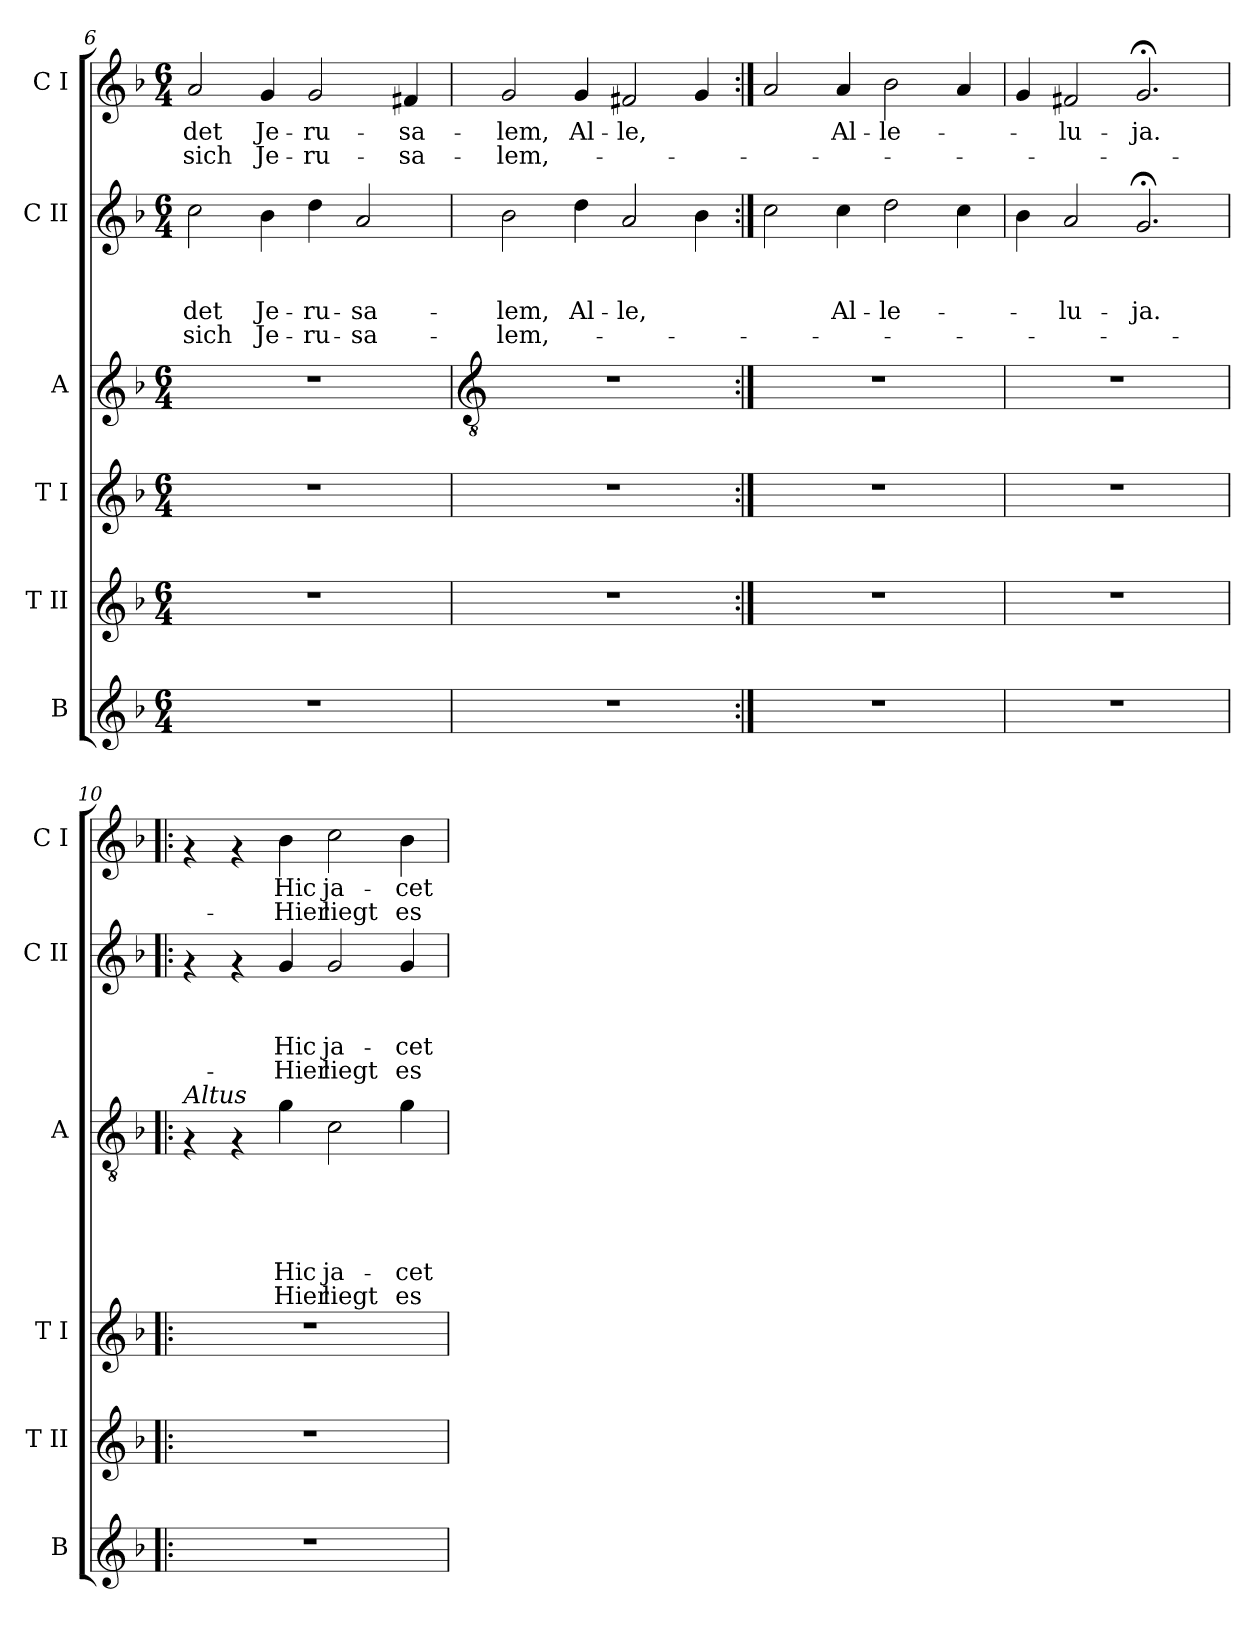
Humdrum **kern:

**kern	**kern	**kern	**kern	**text	**text	**text	**text	**text	**text	**kern	**text	**text	**text	**text	**kern	**text	**text
*part6	*part5	*part4	*part3	*part3	*part3	*part3	*part3	*part3	*part3	*part2	*part2	*part2	*part2	*part2	*part1	*part1	*part1
*staff6	*staff5	*staff4	*staff3	*staff3	*staff3	*staff3	*staff3	*staff3	*staff3	*staff2	*staff2	*staff2	*staff2	*staff2	*staff1	*staff1	*staff1
*I"B	*I"T II	*I"T I	*I"A	*	*	*	*	*	*	*I"C II	*	*	*	*	*I"C I	*	*
*I'B	*I'T II	*I'T I	*I'A	*	*	*	*	*	*	*I'C II	*	*	*	*	*I'C I	*	*
*clefG2	*clefG2	*clefG2	*clefG2	*	*	*	*	*	*	*clefG2	*	*	*	*	*clefG2	*	*
*k[b-]	*k[b-]	*k[b-]	*k[b-]	*	*	*	*	*	*	*k[b-]	*	*	*	*	*k[b-]	*	*
*F:	*F:	*F:	*F:	*	*	*	*	*	*	*F:	*	*	*	*	*F:	*	*
*M6/4	*M6/4	*M6/4	*M6/4	*	*	*	*	*	*	*M6/4	*	*	*	*	*M6/4	*	*
=6	=6	=6	=6	=6	=6	=6	=6	=6	=6	=6	=6	=6	=6	=6	=6	=6	=6
!	!	!	!	!	!	!	!	!	!	!	!	!	!LO:LY:b	!LO:LY:b	!	!LO:LY:b	!LO:LY:b
1.r	1.r	1.r	1.r	.	.	.	.	.	.	2cc\	.	.	-det	sich	2a/	-det	sich
!	!	!	!	!	!	!	!	!	!	!	!	!	!LO:LY:b	!LO:LY:b	!	!LO:LY:b	!LO:LY:b
.	.	.	.	.	.	.	.	.	.	4b-\	.	.	Je-	Je-	4g/	Je-	Je-
!	!	!	!	!	!	!	!	!	!	!	!	!	!LO:LY:b	!LO:LY:b	!	!LO:LY:b	!LO:LY:b
.	.	.	.	.	.	.	.	.	.	4dd\	.	.	-ru-	-ru-	2g/	-ru-	-ru-
!	!	!	!	!	!	!	!	!	!	!	!	!	!LO:LY:b	!LO:LY:b	!	!	!
.	.	.	.	.	.	.	.	.	.	2a/	.	.	-sa-	-sa-	.	.	.
!	!	!	!	!	!	!	!	!	!	!	!	!	!	!	!	!LO:LY:b	!LO:LY:b
.	.	.	.	.	.	.	.	.	.	.	.	.	.	.	4f#X/	-sa-	-sa-
!!LO:LB:g=z
=7	=7	=7	=7	=7	=7	=7	=7	=7	=7	=7	=7	=7	=7	=7	=7	=7	=7
*	*	*	*clefGv2	*	*	*	*	*	*	*	*	*	*	*	*	*	*
!	!	!	!	!	!	!	!	!	!	!	!	!	!LO:LY:b	!LO:LY:b	!	!LO:LY:b	!LO:LY:b
1.r	1.r	1.r	1.r	.	.	.	.	.	.	2b-\	.	.	-lem,	-lem,-	2g/	-lem,	-lem,-
!	!	!	!	!	!	!	!	!	!	!	!	!	!LO:LY:b	!	!	!LO:LY:b	!
.	.	.	.	.	.	.	.	.	.	4dd\	.	.	Al-	.	4g/	Al-	.
!	!	!	!	!	!	!	!	!	!	!	!	!	!LO:LY:b	!	!	!LO:LY:b	!
.	.	.	.	.	.	.	.	.	.	2a/	.	.	-le,	.	2f#X/	-le,	.
.	.	.	.	.	.	.	.	.	.	4b-\	.	.	.	.	4g/	.	.
=8:|!	=8:|!	=8:|!	=8:|!	=8:|!	=8:|!	=8:|!	=8:|!	=8:|!	=8:|!	=8:|!	=8:|!	=8:|!	=8:|!	=8:|!	=8:|!	=8:|!	=8:|!
1.r	1.r	1.r	1.r	.	.	.	.	.	.	2cc\	.	.	.	.	2a/	.	.
!	!	!	!	!	!	!	!	!	!	!	!	!	!LO:LY:b	!	!	!LO:LY:b	!
.	.	.	.	.	.	.	.	.	.	4cc\	.	.	Al-	.	4a/	Al-	.
!	!	!	!	!	!	!	!	!	!	!	!	!	!LO:LY:b	!	!	!LO:LY:b	!
.	.	.	.	.	.	.	.	.	.	2dd\	.	.	-le-	.	2b-\	-le-	.
.	.	.	.	.	.	.	.	.	.	4cc\	.	.	.	.	4a/	.	.
=9	=9	=9	=9	=9	=9	=9	=9	=9	=9	=9	=9	=9	=9	=9	=9	=9	=9
1.r	1.r	1.r	1.r	.	.	.	.	.	.	4b-\	.	.	.	.	4g/	.	.
!	!	!	!	!	!	!	!	!	!	!	!	!	!LO:LY:b	!	!	!LO:LY:b	!
.	.	.	.	.	.	.	.	.	.	2a/	.	.	-lu-	.	2f#X/	-lu-	.
!	!	!	!	!	!	!	!	!	!	!	!	!	!LO:LY:b	!	!	!LO:LY:b	!
.	.	.	.	.	.	.	.	.	.	2.g;</	.	.	-ja.	.	2.g;</	-ja.	.
=10!|:	=10!|:	=10!|:	=10!|:	=10!|:	=10!|:	=10!|:	=10!|:	=10!|:	=10!|:	=10!|:	=10!|:	=10!|:	=10!|:	=10!|:	=10!|:	=10!|:	=10!|:
!	!	!	!LO:TX:a:i:t=Altus	!	!	!	!	!	!	!	!	!	!	!	!	!	!
1.r	1.r	1.r	4rF	.	.	.	.	.	.	4rf	.	.	.	.	4rf	.	.
.	.	.	4rF	.	.	.	.	.	.	4rf	.	.	.	.	4rf	.	.
!	!	!	!	!	!	!	!	!LO:LY:b	!LO:LY:b	!	!	!	!LO:LY:b	!LO:LY:b	!	!LO:LY:b	!LO:LY:b
.	.	.	4g\	.	.	.	.	Hic	Hier	4g/	.	.	Hic	-Hier	4b-\	Hic	-Hier
!	!	!	!	!	!	!	!	!LO:LY:b	!LO:LY:b	!	!	!	!LO:LY:b	!LO:LY:b	!	!LO:LY:b	!LO:LY:b
.	.	.	2c\	.	.	.	.	ja-	liegt	2g/	.	.	ja-	liegt	2cc\	ja-	liegt
!	!	!	!	!	!	!	!	!LO:LY:b	!LO:LY:b	!	!	!	!LO:LY:b	!LO:LY:b	!	!LO:LY:b	!LO:LY:b
.	.	.	4g\	.	.	.	.	-cet	es	4g/	.	.	-cet	es	4b-\	-cet	es
=	=	=	=	=	=	=	=	=	=	=	=	=	=	=	=	=	=
*-	*-	*-	*-	*-	*-	*-	*-	*-	*-	*-	*-	*-	*-	*-	*-	*-	*-
